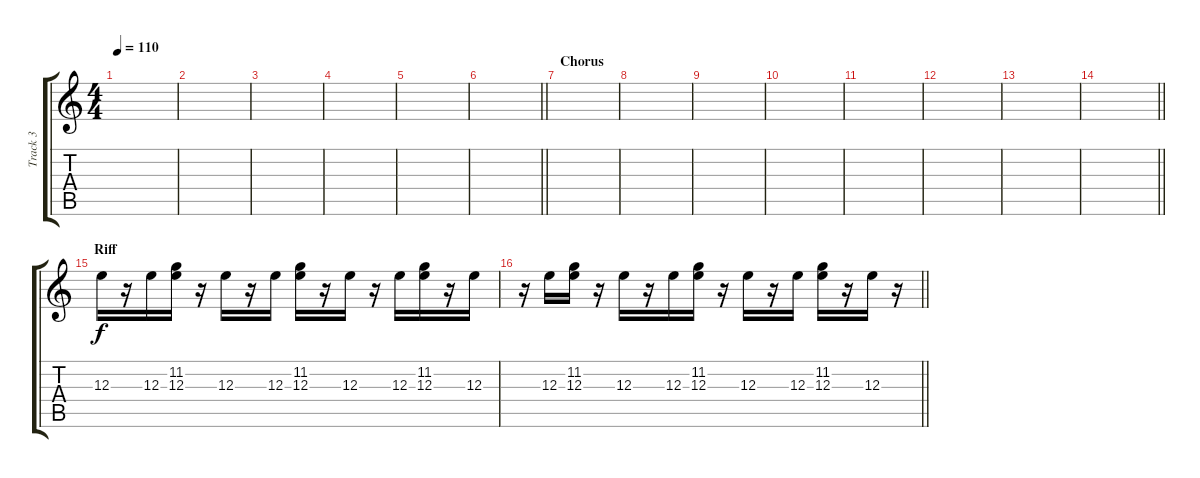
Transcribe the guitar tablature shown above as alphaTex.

\track ("Track 3" "Track 3") {instrument electricguitarclean}
\staff {score tabs}
\tuning (Db4 Ab3 E3 B2 Gb2 B1) {hide}
\ts (4 4)
\tempo 110
\clef g2
\ks c
|
|
|
|
|
\barLineRight lightlight
|
\section ("" "Chorus")
|
|
|
|
|
|
|
\barLineRight lightlight
|
\section ("" "Riff")
12.3.16{instrument distortionguitar} r.16 12.3.16 (11.2 12.3).16 r.16 12.3.16 r.16 12.3.16 (11.2 12.3).16 r.16 12.3.16 r.16 12.3.16 (11.2 12.3).16 r.16 12.3.16 |
\barLineRight lightlight
r.16 12.3.16 (11.2 12.3).16 r.16 12.3.16 r.16 12.3.16 (11.2 12.3).16 r.16 12.3.16 r.16 12.3.16 (11.2 12.3).16 r.16 12.3.16 r.16
